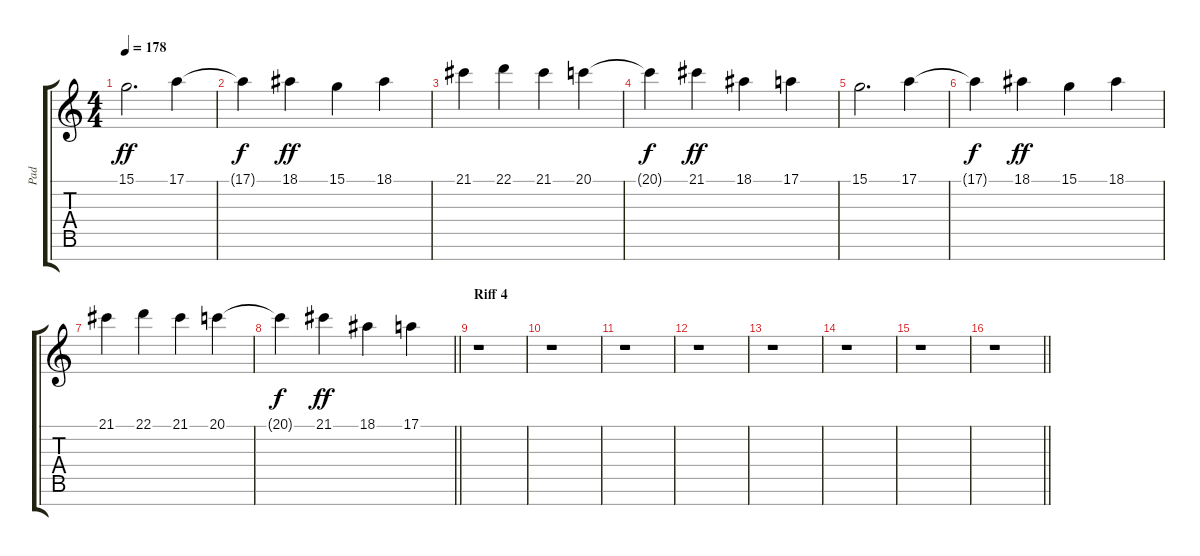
\track ("Pad" "Pad") {instrument pad2warm}
\staff {score tabs}
\tuning (E4 B3 G3 D3 A2 E2 B1) {hide}
\ts (4 4)
\tempo 178
\clef g2
\ks c
15.1.2{d dy ff} 17.1.4 |
17.1{t}.4{dy f} 18.1.4{dy ff} 15.1.4 18.1.4 |
21.1.4 22.1.4 21.1.4 20.1.4 |
20.1{t}.4{dy f} 21.1.4{dy ff} 18.1.4 17.1.4 |
15.1.2{d} 17.1.4 |
17.1{t}.4{dy f} 18.1.4{dy ff} 15.1.4 18.1.4 |
21.1.4 22.1.4 21.1.4 20.1.4 |
\barLineRight lightlight
20.1{t}.4{dy f} 21.1.4{dy ff} 18.1.4 17.1.4 |
\section ("" "Riff 4")
r.1 |
r.1 |
r.1 |
r.1 |
r.1 |
r.1 |
r.1 |
\barLineRight lightlight
r.1
